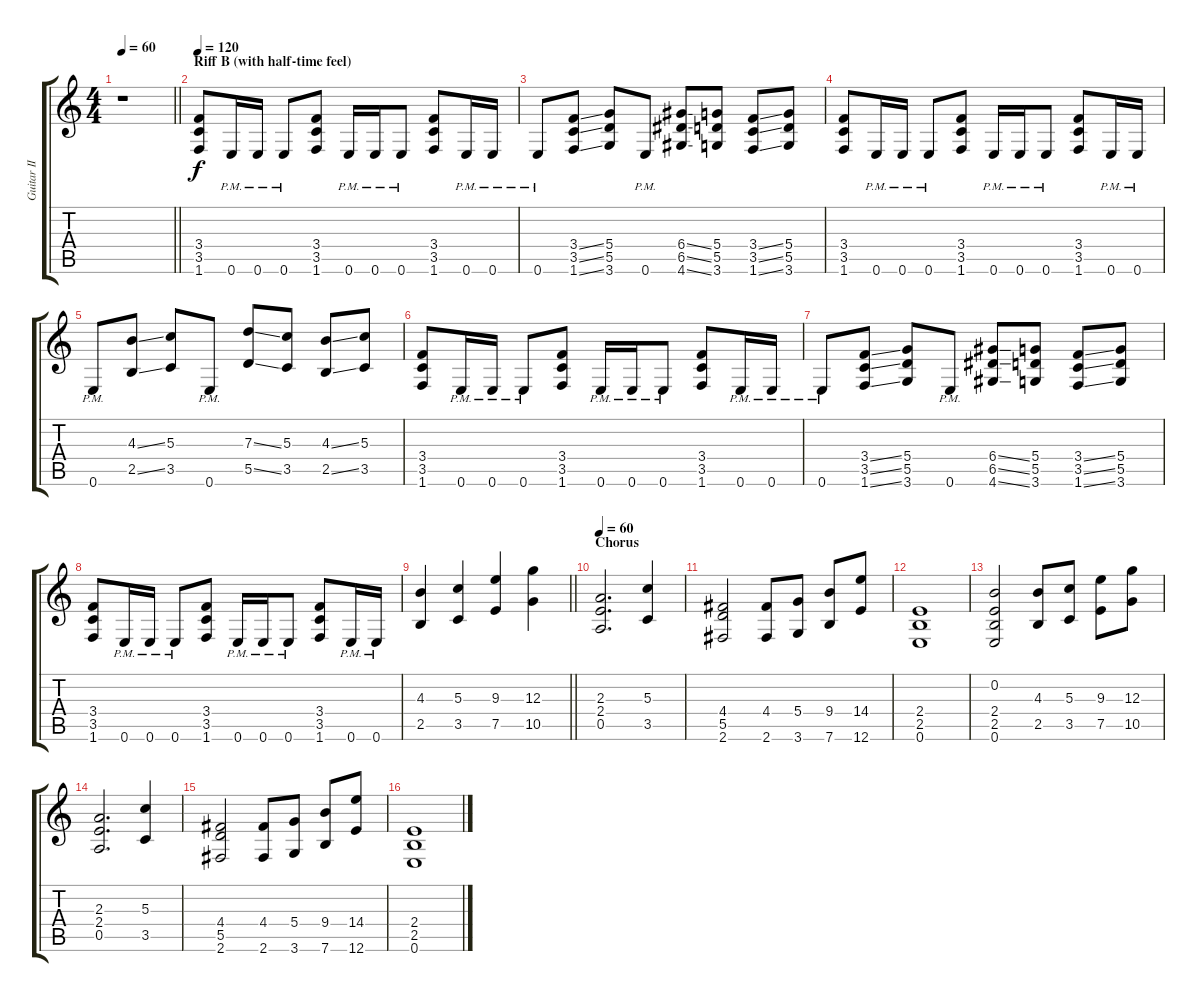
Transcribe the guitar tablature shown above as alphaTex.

\track ("Guitar II" "Guitar II") {instrument distortionguitar}
\staff {score tabs}
\tuning (E4 B3 G3 D3 A2 E2) {hide}
\ts (4 4)
\tempo 60
\clef g2
\barLineRight lightlight
\ks c
r.1{dy f} |
\section ("" "Riff B (with half-time feel)")
\tempo 120
(3.4 3.5 1.6).8 0.6{pm}.16 0.6{pm}.16 0.6{pm}.8 (3.4 3.5 1.6).8 0.6{pm}.16 0.6{pm}.16 0.6{pm}.8 (3.4 3.5 1.6).8 0.6{pm}.16 0.6{pm}.16 |
0.6{pm}.8 (3.4{ss} 3.5{ss} 1.6{ss}).8 (5.4 5.5 3.6).8 0.6{pm}.8 (6.4{ss} 6.5{ss} 4.6{ss}).8 (5.4 5.5 3.6).8 (3.4{ss} 3.5{ss} 1.6{ss}).8 (5.4 5.5 3.6).8 |
(3.4 3.5 1.6).8 0.6{pm}.16 0.6{pm}.16 0.6{pm}.8 (3.4 3.5 1.6).8 0.6{pm}.16 0.6{pm}.16 0.6{pm}.8 (3.4 3.5 1.6).8 0.6{pm}.16 0.6{pm}.16 |
0.6{pm}.8 (4.3{ss} 2.5{ss}).8 (5.3 3.5).8 0.6{pm}.8 (7.3{ss} 5.5{ss}).8 (5.3 3.5).8 (4.3{ss} 2.5{ss}).8 (5.3 3.5).8 |
(3.4 3.5 1.6).8 0.6{pm}.16 0.6{pm}.16 0.6{pm}.8 (3.4 3.5 1.6).8 0.6{pm}.16 0.6{pm}.16 0.6{pm}.8 (3.4 3.5 1.6).8 0.6{pm}.16 0.6{pm}.16 |
0.6{pm}.8 (3.4{ss} 3.5{ss} 1.6{ss}).8 (5.4 5.5 3.6).8 0.6{pm}.8 (6.4{ss} 6.5{ss} 4.6{ss}).8 (5.4 5.5 3.6).8 (3.4{ss} 3.5{ss} 1.6{ss}).8 (5.4 5.5 3.6).8 |
(3.4 3.5 1.6).8 0.6{pm}.16 0.6{pm}.16 0.6{pm}.8 (3.4 3.5 1.6).8 0.6{pm}.16 0.6{pm}.16 0.6{pm}.8 (3.4 3.5 1.6).8 0.6{pm}.16 0.6{pm}.16 |
\barLineRight lightlight
(4.3 2.5).4 (5.3 3.5).4 (9.3 7.5).4 (12.3 10.5).4 |
\section ("" "Chorus")
\tempo 60
(2.3 2.4 0.5).2{d} (5.3 3.5).4 |
(4.4 5.5 2.6).2 (4.4 2.6).8 (5.4 3.6).8 (9.4 7.6).8 (14.4 12.6).8 |
(2.4 2.5 0.6).1 |
(0.2 2.4 2.5 0.6).2 (4.3 2.5).8 (5.3 3.5).8 (9.3 7.5).8 (12.3 10.5).8 |
(2.3 2.4 0.5).2{d} (5.3 3.5).4 |
(4.4 5.5 2.6).2 (4.4 2.6).8 (5.4 3.6).8 (9.4 7.6).8 (14.4 12.6).8 |
(2.4 2.5 0.6).1
